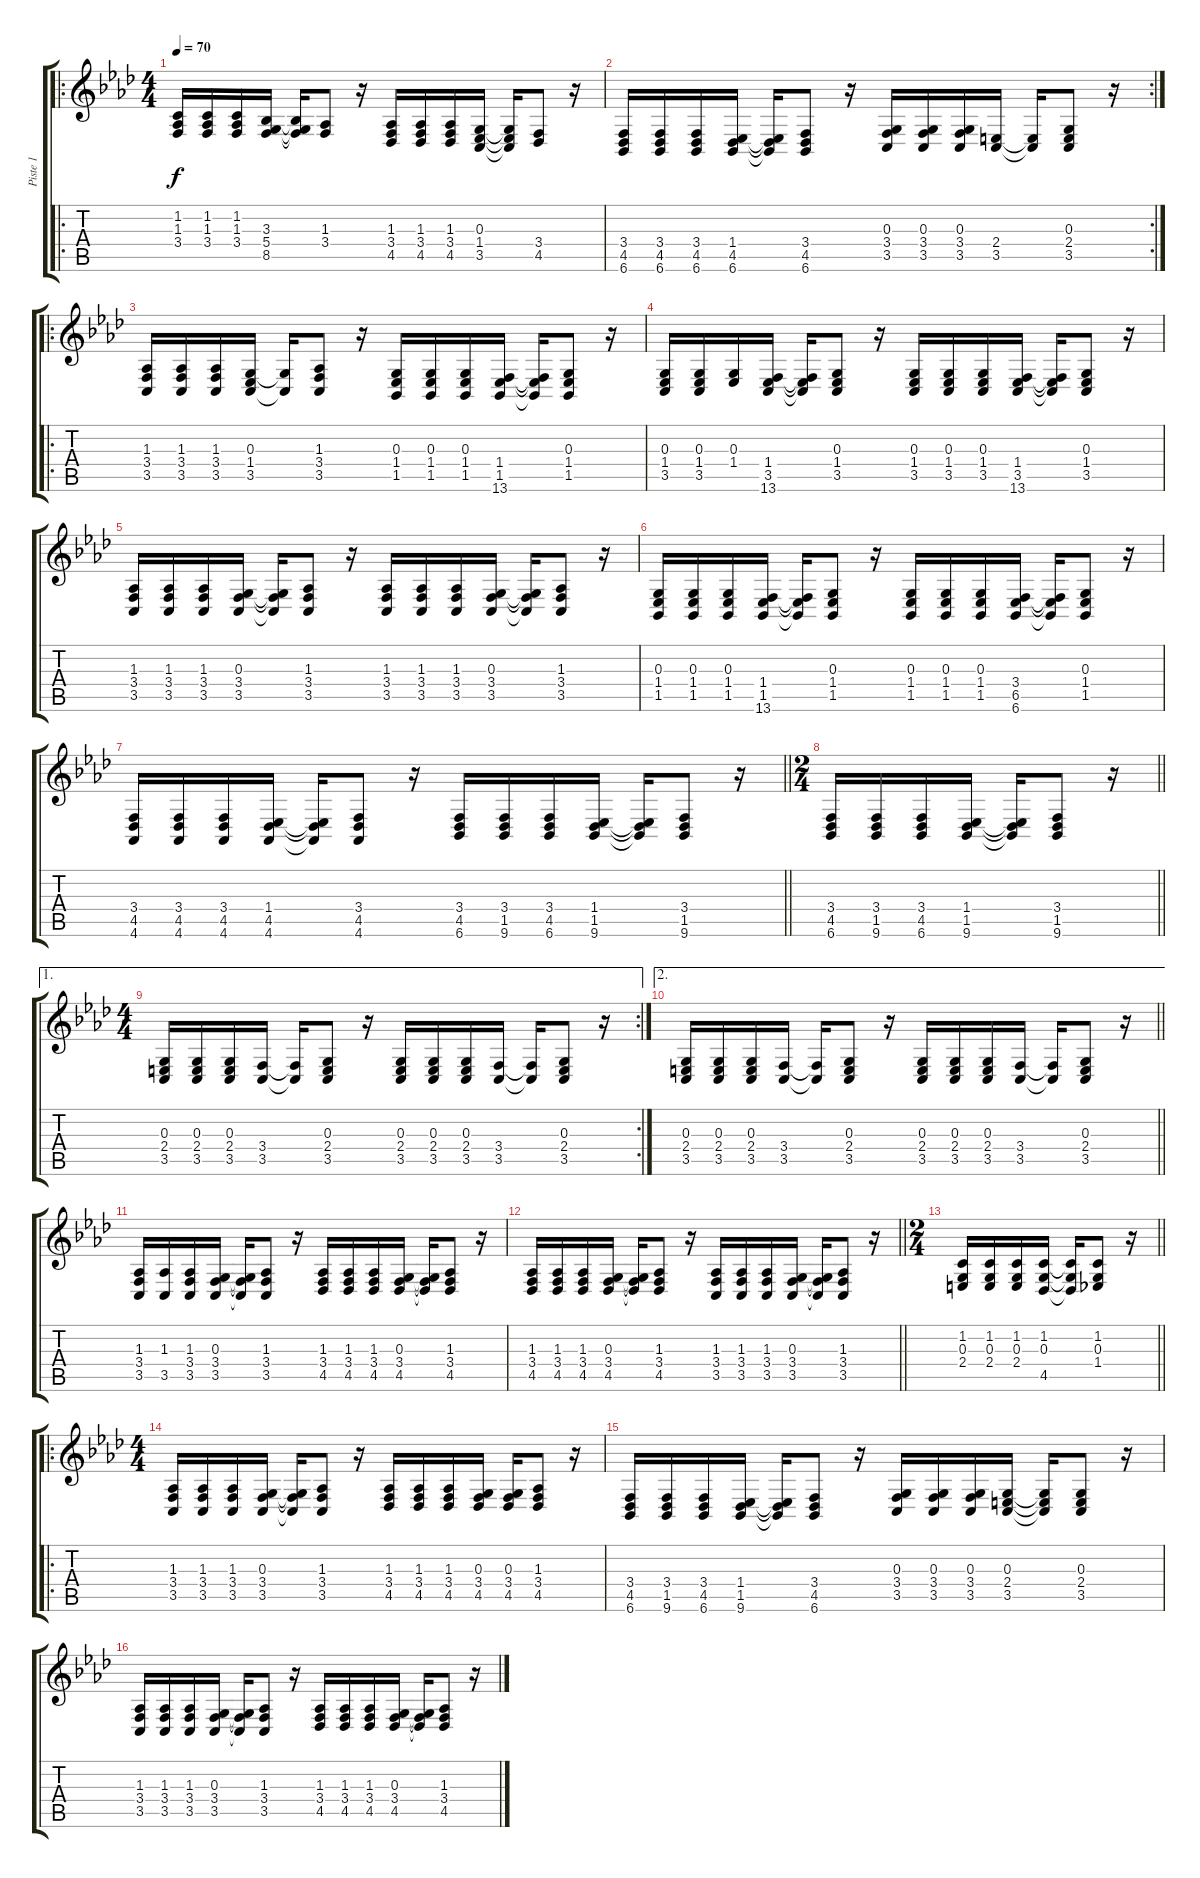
\track ("Piste 1" "Piste 1") {instrument shakuhachi}
\staff {score tabs}
\tuning (E4 B3 G3 D3 A2 E2) {hide}
\ro
\ts (4 4)
\tempo 70
\clef g2
\ks ab
(1.2 1.3 3.4).16{dy f instrument shakuhachi} (1.2 1.3 3.4).16 (1.2 1.3 3.4).16 (3.3 5.4 8.5).16 (3.3{t} 5.4{t} 8.5{t}).16 (1.3 3.4).8 r.16 (1.3 3.4 4.5).16 (1.3 3.4 4.5).16 (1.3 3.4 4.5).16 (0.3 1.4 3.5).16 (0.3{t} 1.4{t} 3.5{t}).16 (3.4 4.5).8 r.16 |
\rc 2
(3.4 4.5 6.6).16 (3.4 4.5 6.6).16 (3.4 4.5 6.6).16 (1.4 4.5 6.6).16 (1.4{t} 4.5{t} 6.6{t}).16 (3.4 4.5 6.6).8 r.16 (0.3 3.4 3.5).16 (0.3 3.4 3.5).16 (0.3 3.4 3.5).16 (2.4 3.5).16 (2.4{t} 3.5{t}).16 (0.3 2.4 3.5).8 r.16 |
\ro
(1.3 3.4 3.5).16 (1.3 3.4 3.5).16 (1.3 3.4 3.5).16 (0.3 1.4 3.5).16 (0.3{t} 3.5{t}).16 (1.3 3.4 3.5).8 r.16 (0.3 1.4 1.5).16 (0.3 1.4 1.5).16 (0.3 1.4 1.5).16 (1.4 1.5 13.6).16 (1.4{t} 1.5{t} 13.6{t}).16 (0.3 1.4 1.5).8 r.16 |
(0.3 1.4 3.5).16 (0.3 1.4 3.5).16 (0.3 1.4).16 (1.4 3.5 13.6).16 (1.4{t} 3.5{t} 13.6{t}).16 (0.3 1.4 3.5).8 r.16 (0.3 1.4 3.5).16 (0.3 1.4 3.5).16 (0.3 1.4 3.5).16 (1.4 3.5 13.6).16 (1.4{t} 3.5{t} 13.6{t}).16 (0.3 1.4 3.5).8 r.16 |
(1.3 3.4 3.5).16 (1.3 3.4 3.5).16 (1.3 3.4 3.5).16 (0.3 3.4 3.5).16 (0.3{t} 3.4{t} 3.5{t}).16 (1.3 3.4 3.5).8 r.16 (1.3 3.4 3.5).16 (1.3 3.4 3.5).16 (1.3 3.4 3.5).16 (0.3 3.4 3.5).16 (0.3{t} 3.4{t} 3.5{t}).16 (1.3 3.4 3.5).8 r.16 |
(0.3 1.4 1.5).16 (0.3 1.4 1.5).16 (0.3 1.4 1.5).16 (1.4 1.5 13.6).16 (1.4{t} 1.5{t} 13.6{t}).16 (0.3 1.4 1.5).8 r.16 (0.3 1.4 1.5).16 (0.3 1.4 1.5).16 (0.3 1.4 1.5).16 (3.4 6.5 6.6).16 (3.4{t} 6.5{t} 6.6{t}).16 (0.3 1.4 1.5).8 r.16 |
\barLineRight lightlight
(3.4 4.5 4.6).16 (3.4 4.5 4.6).16 (3.4 4.5 4.6).16 (1.4 4.5 4.6).16 (1.4{t} 4.5{t} 4.6{t}).16 (3.4 4.5 4.6).8 r.16 (3.4 4.5 6.6).16 (3.4 1.5 9.6).16 (3.4 4.5 6.6).16 (1.4 1.5 9.6).16 (1.4{t} 1.5{t} 9.6{t}).16 (3.4 1.5 9.6).8 r.16 |
\ts (2 4)
\barLineRight lightlight
(3.4 4.5 6.6).16 (3.4 1.5 9.6).16 (3.4 4.5 6.6).16 (1.4 1.5 9.6).16 (1.4{t} 1.5{t} 9.6{t}).16 (3.4 1.5 9.6).8 r.16 |
\ae 1
\rc 2
\ts (4 4)
(0.3 2.4 3.5).16 (0.3 2.4 3.5).16 (0.3 2.4 3.5).16 (3.4 3.5).16 (3.4{t} 3.5{t}).16 (0.3 2.4 3.5).8 r.16 (0.3 2.4 3.5).16 (0.3 2.4 3.5).16 (0.3 2.4 3.5).16 (3.4 3.5).16 (3.4{t} 3.5{t}).16 (0.3 2.4 3.5).8 r.16 |
\ae 2
\barLineRight lightlight
(0.3 2.4 3.5).16 (0.3 2.4 3.5).16 (0.3 2.4 3.5).16 (3.4 3.5).16 (3.4{t} 3.5{t}).16 (0.3 2.4 3.5).8 r.16 (0.3 2.4 3.5).16 (0.3 2.4 3.5).16 (0.3 2.4 3.5).16 (3.4 3.5).16 (3.4{t} 3.5{t}).16 (0.3 2.4 3.5).8 r.16 |
(1.3 3.4 3.5).16 (1.3 3.5).16 (1.3 3.4 3.5).16 (0.3 3.4 3.5).16 (0.3{t} 3.4{t} 3.5{t}).16 (1.3 3.4 3.5).8 r.16 (1.3 3.4 4.5).16 (1.3 3.4 4.5).16 (1.3 3.4 4.5).16 (0.3 3.4 4.5).16 (0.3{t} 3.4{t} 4.5{t}).16 (1.3 3.4 4.5).8 r.16 |
\barLineRight lightlight
(1.3 3.4 4.5).16 (1.3 3.4 4.5).16 (1.3 3.4 4.5).16 (0.3 3.4 4.5).16 (0.3{t} 3.4{t} 4.5{t}).16 (1.3 3.4 4.5).8 r.16 (1.3 3.4 3.5).16 (1.3 3.4 3.5).16 (1.3 3.4 3.5).16 (0.3 3.4 3.5).16 (0.3{t} 3.4{t} 3.5{t}).16 (1.3 3.4 3.5).8 r.16 |
\ts (2 4)
\barLineRight lightlight
(1.2 0.3 2.4).16 (1.2 0.3 2.4).16 (1.2 0.3 2.4).16 (1.2 0.3 4.5).16 (1.2{t} 0.3{t} 4.5{t}).16 (1.2 0.3 1.4).8 r.16 |
\ro
\ts (4 4)
(1.3 3.4 3.5).16 (1.3 3.4 3.5).16 (1.3 3.4 3.5).16 (0.3 3.4 3.5).16 (0.3{t} 3.4{t} 3.5{t}).16 (1.3 3.4 3.5).8 r.16 (1.3 3.4 4.5).16 (1.3 3.4 4.5).16 (1.3 3.4 4.5).16 (0.3 3.4 4.5).16 (0.3 3.4 4.5).16 (1.3 3.4 4.5).8 r.16 |
(3.4 4.5 6.6).16 (3.4 1.5 9.6).16 (3.4 4.5 6.6).16 (1.4 1.5 9.6).16 (1.4{t} 1.5{t} 9.6{t}).16 (3.4 4.5 6.6).8 r.16 (0.3 3.4 3.5).16 (0.3 3.4 3.5).16 (0.3 3.4 3.5).16 (0.3 2.4 3.5).16 (0.3{t} 2.4{t} 3.5{t}).16 (0.3 2.4 3.5).8 r.16 |
(1.3 3.4 3.5).16 (1.3 3.4 3.5).16 (1.3 3.4 3.5).16 (0.3 3.4 3.5).16 (0.3{t} 3.4{t} 3.5{t}).16 (1.3 3.4 3.5).8 r.16 (1.3 3.4 4.5).16 (1.3 3.4 4.5).16 (1.3 3.4 4.5).16 (0.3 3.4 4.5).16 (0.3{t} 3.4{t} 4.5{t}).16 (1.3 3.4 4.5).8 r.16
